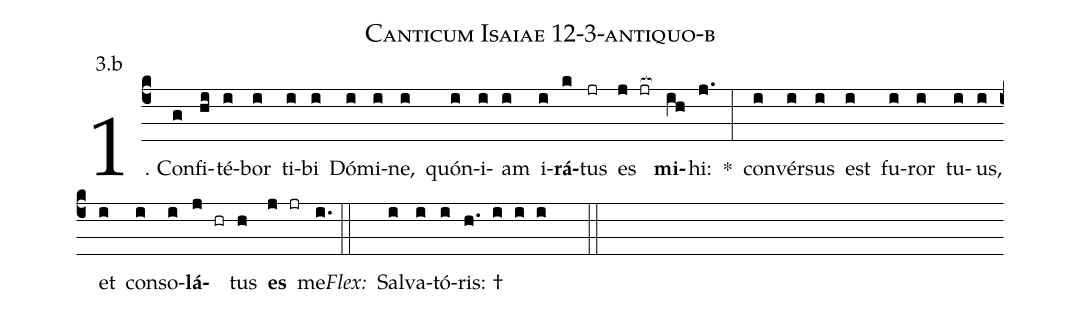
name: Canticum Isaiae 12-3-antiquo-b;
annotation: 3.b;
%%
(c4)1. Con(g)fi(hi)té(i)bor(i) ti(i)bi(i) Dó(i)mi(i)ne,(i) quón(i)i(i)am(i) i(i)<b>rá</b>(k)tus(jr) es(j jr[ocb:1{]) <b>mi</b>(ih[ocb:0}])hi:(j.) *(:) con(i)vér(i)sus(i) est(i) fu(i)ror(i) tu(i)us,(i) et(i) con(i)so(i)<b>lá</b>(j hr)tus(h) <b>es</b>(j jr) me.(i.) (::)
<i>Flex:</i>()  Sal(i)va(i)tó(i)ris: †(h. i i i  ::)
